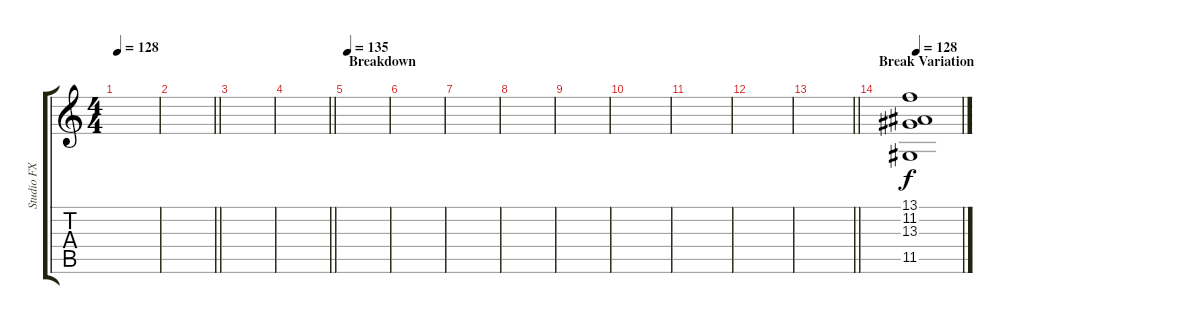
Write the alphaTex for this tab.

\track ("Studio FX" "Studio FX") {instrument applause}
\staff {score tabs}
\tuning (E4 B3 G3 D3 A2 D2) {hide}
\ts (4 4)
\tempo 128
\clef g2
\ks c
|
\barLineRight lightlight
|
|
\barLineRight lightlight
|
\section ("" "Breakdown")
\tempo 135
|
|
|
|
|
|
|
|
\barLineRight lightlight
|
\section ("" "Break Variation")
\tempo 128
(13.1 11.2 13.3 11.5).1
